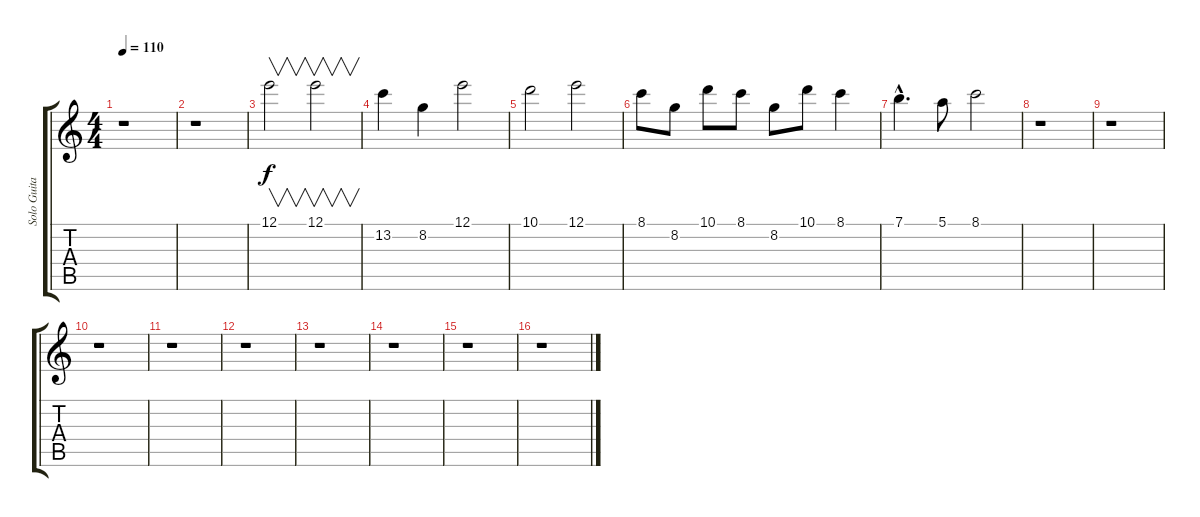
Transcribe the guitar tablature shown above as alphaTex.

\track ("Solo Guitar " "Solo Guita") {instrument overdrivenguitar}
\staff {score tabs}
\tuning (E4 B3 G3 D3 A2 E2) {hide}
\ts (4 4)
\tempo 110
\clef g2
\ks c
r.1{dy f instrument overdrivenguitar} |
r.1 |
12.1.2{v} 12.1.2{v} |
13.2.4 8.2.4 12.1.2 |
10.1.2 12.1.2 |
8.1.8 8.2.8 10.1.8 8.1.8 8.2.8 10.1.8 8.1.4 |
7.1{hac}.4{d} 5.1.8 8.1.2 |
r.1 |
r.1 |
r.1 |
r.1 |
r.1 |
r.1 |
r.1 |
r.1 |
r.1
